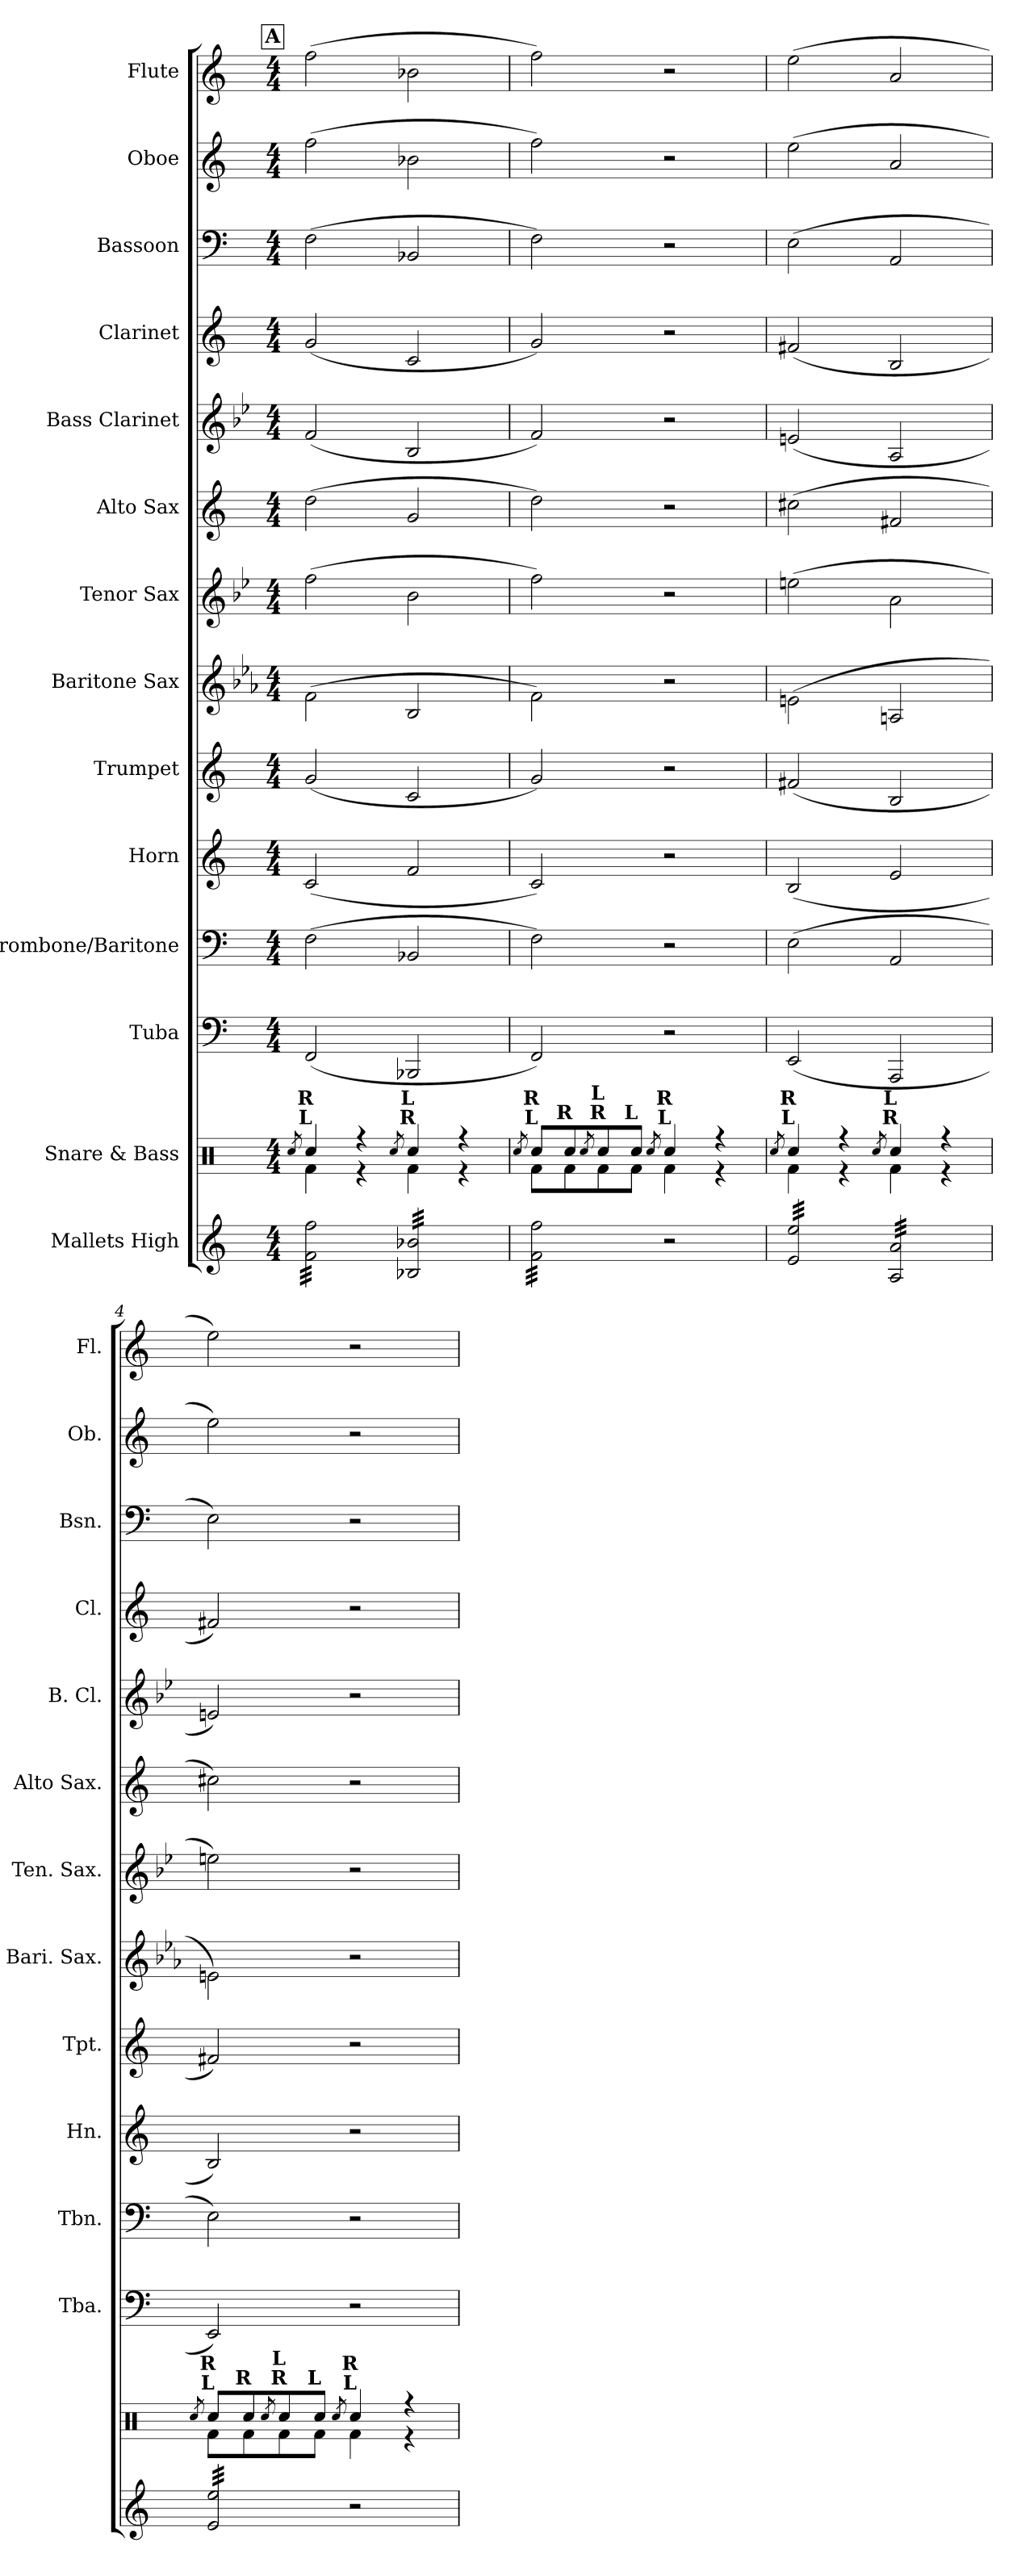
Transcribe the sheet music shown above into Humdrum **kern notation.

**kern	**kern	**kern	**kern	**kern	**kern	**kern	**kern	**kern	**kern	**kern	**kern	**kern	**kern
*part14	*part13	*part12	*part11	*part10	*part9	*part8	*part7	*part6	*part5	*part4	*part3	*part2	*part1
*staff14	*staff13	*staff12	*staff11	*staff10	*staff9	*staff8	*staff7	*staff6	*staff5	*staff4	*staff3	*staff2	*staff1
*I"Mallets High	*I"Snare & Bass	*I"Tuba	*I"Trombone/Baritone	*I"Horn	*I"Trumpet	*I"Baritone Sax	*I"Tenor Sax	*I"Alto Sax	*I"Bass Clarinet	*I"Clarinet	*I"Bassoon	*I"Oboe	*I"Flute
*	*	*I'Tba.	*I'Tbn.	*I'Hn.	*I'Tpt.	*I'Bari. Sax.	*I'Ten. Sax.	*I'Alto Sax.	*I'B. Cl.	*I'Cl.	*I'Bsn.	*I'Ob.	*I'Fl.
!!LO:PB:g=z
*clefG2	*clefX	*clefF4	*clefF4	*clefG2	*clefG2	*clefG2	*clefG2	*clefG2	*clefG2	*clefG2	*clefF4	*clefG2	*clefG2
*	*	*	*	*ITrd4c7	*ITrd1c2	*ITrd12c21	*ITrd8c14	*ITrd5c9	*ITrd8c14	*ITrd1c2	*	*	*
*k[]	*k[]	*k[]	*k[]	*k[b-]	*k[b-e-]	*k[b-e-a-]	*k[b-e-]	*k[b-e-a-]	*k[b-e-]	*k[b-e-]	*k[]	*k[]	*k[]
*M4/4	*M4/4	*M4/4	*M4/4	*M4/4	*M4/4	*M4/4	*M4/4	*M4/4	*M4/4	*M4/4	*M4/4	*M4/4	*M4/4
!!LO:REH:place=s1:B:color=#000000:enc=box:fs=10.5701:t=A
=1	=1	=1	=1	=1	=1	=1	=1	=1	=1	=1	=1	=1	=1
.	8qRcci/	.	.	.	.	.	.	.	.	.	.	.	.
*	*^	*	*	*	*	*	*	*	*	*	*	*	*
!	!LO:TX:a:B:cj:t=L	!	!	!	!	!	!	!	!	!	!	!	!	!
!	!LO:TX:a:B:cj:t=R	!	!	!	!	!	!	!	!	!	!	!	!	!
*tremolo	*	*	*	*	*	*	*	*	*	*	*	*	*	*
32fi\ 32ffiLLL	4Rcci/	4Rfi\	(2FFi/	(2Fi\	(2Fi/	(2fi/	(2Fi\	(2fi\	(2fi\	(2Fi/	(2fi/	(2Fi\	(2ffi\	(2ffi\
32fi\ 32ffi	.	.	.	.	.	.	.	.	.	.	.	.	.	.
32fi\ 32ffi	.	.	.	.	.	.	.	.	.	.	.	.	.	.
32fi\ 32ffi	.	.	.	.	.	.	.	.	.	.	.	.	.	.
32fi\ 32ffi	.	.	.	.	.	.	.	.	.	.	.	.	.	.
32fi\ 32ffi	.	.	.	.	.	.	.	.	.	.	.	.	.	.
32fi\ 32ffi	.	.	.	.	.	.	.	.	.	.	.	.	.	.
32fi\ 32ffi	.	.	.	.	.	.	.	.	.	.	.	.	.	.
32fi\ 32ffi	4r	4r	.	.	.	.	.	.	.	.	.	.	.	.
32fi\ 32ffi	.	.	.	.	.	.	.	.	.	.	.	.	.	.
32fi\ 32ffi	.	.	.	.	.	.	.	.	.	.	.	.	.	.
32fi\ 32ffi	.	.	.	.	.	.	.	.	.	.	.	.	.	.
32fi\ 32ffi	.	.	.	.	.	.	.	.	.	.	.	.	.	.
32fi\ 32ffi	.	.	.	.	.	.	.	.	.	.	.	.	.	.
32fi\ 32ffi	.	.	.	.	.	.	.	.	.	.	.	.	.	.
32fi\ 32ffiJJJ	.	.	.	.	.	.	.	.	.	.	.	.	.	.
.	8qRcci/	.	.	.	.	.	.	.	.	.	.	.	.	.
!	!LO:TX:a:B:cj:t=R	!	!	!	!	!	!	!	!	!	!	!	!	!
!	!LO:TX:a:B:cj:t=L	!	!	!	!	!	!	!	!	!	!	!	!	!
32B-Xi/ 32b-XiLLL	4Rcci/	4Rfi\	2BBB-Xi/	2BB-Xi/	2B-i/	2B-i/	2BB-i/	2B-i\	2B-i/	2BB-i/	2B-i/	2BB-Xi/	2b-Xi\	2b-Xi\
32B-Xi/ 32b-Xi	.	.	.	.	.	.	.	.	.	.	.	.	.	.
32B-Xi/ 32b-Xi	.	.	.	.	.	.	.	.	.	.	.	.	.	.
32B-Xi/ 32b-Xi	.	.	.	.	.	.	.	.	.	.	.	.	.	.
32B-Xi/ 32b-Xi	.	.	.	.	.	.	.	.	.	.	.	.	.	.
32B-Xi/ 32b-Xi	.	.	.	.	.	.	.	.	.	.	.	.	.	.
32B-Xi/ 32b-Xi	.	.	.	.	.	.	.	.	.	.	.	.	.	.
32B-Xi/ 32b-Xi	.	.	.	.	.	.	.	.	.	.	.	.	.	.
32B-Xi/ 32b-Xi	4r	4r	.	.	.	.	.	.	.	.	.	.	.	.
32B-Xi/ 32b-Xi	.	.	.	.	.	.	.	.	.	.	.	.	.	.
32B-Xi/ 32b-Xi	.	.	.	.	.	.	.	.	.	.	.	.	.	.
32B-Xi/ 32b-Xi	.	.	.	.	.	.	.	.	.	.	.	.	.	.
32B-Xi/ 32b-Xi	.	.	.	.	.	.	.	.	.	.	.	.	.	.
32B-Xi/ 32b-Xi	.	.	.	.	.	.	.	.	.	.	.	.	.	.
32B-Xi/ 32b-Xi	.	.	.	.	.	.	.	.	.	.	.	.	.	.
32B-Xi/ 32b-XiJJJ	.	.	.	.	.	.	.	.	.	.	.	.	.	.
=2	=2	=2	=2	=2	=2	=2	=2	=2	=2	=2	=2	=2	=2	=2
.	8qRcci/	.	.	.	.	.	.	.	.	.	.	.	.	.
!	!LO:TX:a:B:cj:t=L	!	!	!	!	!	!	!	!	!	!	!	!	!
!	!LO:TX:a:B:cj:t=R	!	!	!	!	!	!	!	!	!	!	!	!	!
32fi\ 32ffiLLL	8Rcci/L	8Rfi\L	2FFi/)	2Fi\)	2Fi/)	2fi/)	2Fi\)	2fi\)	2fi\)	2Fi/)	2fi/)	2Fi\)	2ffi\)	2ffi\)
32fi\ 32ffi	.	.	.	.	.	.	.	.	.	.	.	.	.	.
32fi\ 32ffi	.	.	.	.	.	.	.	.	.	.	.	.	.	.
32fi\ 32ffi	.	.	.	.	.	.	.	.	.	.	.	.	.	.
!	!LO:TX:a:B:cj:t=R	!	!	!	!	!	!	!	!	!	!	!	!	!
32fi\ 32ffi	8Rcci/	8Rfi\	.	.	.	.	.	.	.	.	.	.	.	.
32fi\ 32ffi	.	.	.	.	.	.	.	.	.	.	.	.	.	.
32fi\ 32ffi	.	.	.	.	.	.	.	.	.	.	.	.	.	.
32fi\ 32ffi	.	.	.	.	.	.	.	.	.	.	.	.	.	.
.	8qRcci/	.	.	.	.	.	.	.	.	.	.	.	.	.
!	!LO:TX:a:B:cj:t=R	!	!	!	!	!	!	!	!	!	!	!	!	!
!	!LO:TX:a:B:cj:t=L	!	!	!	!	!	!	!	!	!	!	!	!	!
32fi\ 32ffi	8Rcci/	8Rfi\	.	.	.	.	.	.	.	.	.	.	.	.
32fi\ 32ffi	.	.	.	.	.	.	.	.	.	.	.	.	.	.
32fi\ 32ffi	.	.	.	.	.	.	.	.	.	.	.	.	.	.
32fi\ 32ffi	.	.	.	.	.	.	.	.	.	.	.	.	.	.
!	!LO:TX:a:B:cj:t=L	!	!	!	!	!	!	!	!	!	!	!	!	!
32fi\ 32ffi	8Rcci/J	8Rfi\J	.	.	.	.	.	.	.	.	.	.	.	.
32fi\ 32ffi	.	.	.	.	.	.	.	.	.	.	.	.	.	.
32fi\ 32ffi	.	.	.	.	.	.	.	.	.	.	.	.	.	.
32fi\ 32ffiJJJ	.	.	.	.	.	.	.	.	.	.	.	.	.	.
.	8qRcci/	.	.	.	.	.	.	.	.	.	.	.	.	.
!	!LO:TX:a:B:cj:t=L	!	!	!	!	!	!	!	!	!	!	!	!	!
!	!LO:TX:a:B:cj:t=R	!	!	!	!	!	!	!	!	!	!	!	!	!
2r	4Rcci/	4Rfi\	2r	2r	2r	2r	2r	2r	2r	2r	2r	2r	2r	2r
.	4r	4r	.	.	.	.	.	.	.	.	.	.	.	.
=3	=3	=3	=3	=3	=3	=3	=3	=3	=3	=3	=3	=3	=3	=3
.	8qRcci/	.	.	.	.	.	.	.	.	.	.	.	.	.
!	!LO:TX:a:B:cj:t=L	!	!	!	!	!	!	!	!	!	!	!	!	!
!	!LO:TX:a:B:cj:t=R	!	!	!	!	!	!	!	!	!	!	!	!	!
32ei/ 32eeiLLL	4Rcci/	4Rfi\	(2EEi/	(2Ei\	(2Ei/	(2eni/	(2Eni\	(2eni\	(2eni\	(2Eni/	(2eni/	(2Ei\	(2eei\	(2eei\
32ei/ 32eei	.	.	.	.	.	.	.	.	.	.	.	.	.	.
32ei/ 32eei	.	.	.	.	.	.	.	.	.	.	.	.	.	.
32ei/ 32eei	.	.	.	.	.	.	.	.	.	.	.	.	.	.
32ei/ 32eei	.	.	.	.	.	.	.	.	.	.	.	.	.	.
32ei/ 32eei	.	.	.	.	.	.	.	.	.	.	.	.	.	.
32ei/ 32eei	.	.	.	.	.	.	.	.	.	.	.	.	.	.
32ei/ 32eei	.	.	.	.	.	.	.	.	.	.	.	.	.	.
32ei/ 32eei	4r	4r	.	.	.	.	.	.	.	.	.	.	.	.
32ei/ 32eei	.	.	.	.	.	.	.	.	.	.	.	.	.	.
32ei/ 32eei	.	.	.	.	.	.	.	.	.	.	.	.	.	.
32ei/ 32eei	.	.	.	.	.	.	.	.	.	.	.	.	.	.
32ei/ 32eei	.	.	.	.	.	.	.	.	.	.	.	.	.	.
32ei/ 32eei	.	.	.	.	.	.	.	.	.	.	.	.	.	.
32ei/ 32eei	.	.	.	.	.	.	.	.	.	.	.	.	.	.
32ei/ 32eeiJJJ	.	.	.	.	.	.	.	.	.	.	.	.	.	.
.	8qRcci/	.	.	.	.	.	.	.	.	.	.	.	.	.
!	!LO:TX:a:B:cj:t=R	!	!	!	!	!	!	!	!	!	!	!	!	!
!	!LO:TX:a:B:cj:t=L	!	!	!	!	!	!	!	!	!	!	!	!	!
32Ai/ 32aiLLL	4Rcci/	4Rfi\	2AAAi/	2AAi/	2Ai/	2Ai/	2AAni/	2Ai\	2Ani/	2AAi/	2Ai/	2AAi/	2ai/	2ai/
32Ai/ 32ai	.	.	.	.	.	.	.	.	.	.	.	.	.	.
32Ai/ 32ai	.	.	.	.	.	.	.	.	.	.	.	.	.	.
32Ai/ 32ai	.	.	.	.	.	.	.	.	.	.	.	.	.	.
32Ai/ 32ai	.	.	.	.	.	.	.	.	.	.	.	.	.	.
32Ai/ 32ai	.	.	.	.	.	.	.	.	.	.	.	.	.	.
32Ai/ 32ai	.	.	.	.	.	.	.	.	.	.	.	.	.	.
32Ai/ 32ai	.	.	.	.	.	.	.	.	.	.	.	.	.	.
32Ai/ 32ai	4r	4r	.	.	.	.	.	.	.	.	.	.	.	.
32Ai/ 32ai	.	.	.	.	.	.	.	.	.	.	.	.	.	.
32Ai/ 32ai	.	.	.	.	.	.	.	.	.	.	.	.	.	.
32Ai/ 32ai	.	.	.	.	.	.	.	.	.	.	.	.	.	.
32Ai/ 32ai	.	.	.	.	.	.	.	.	.	.	.	.	.	.
32Ai/ 32ai	.	.	.	.	.	.	.	.	.	.	.	.	.	.
32Ai/ 32ai	.	.	.	.	.	.	.	.	.	.	.	.	.	.
32Ai/ 32aiJJJ	.	.	.	.	.	.	.	.	.	.	.	.	.	.
=4	=4	=4	=4	=4	=4	=4	=4	=4	=4	=4	=4	=4	=4	=4
.	8qRcci/	.	.	.	.	.	.	.	.	.	.	.	.	.
!	!LO:TX:a:B:cj:t=L	!	!	!	!	!	!	!	!	!	!	!	!	!
!	!LO:TX:a:B:cj:t=R	!	!	!	!	!	!	!	!	!	!	!	!	!
32ei/ 32eeiLLL	8Rcci/L	8Rfi\L	2EEi/)	2Ei\)	2Ei/)	2eni/)	2Eni\)	2eni\)	2eni\)	2Eni/)	2eni/)	2Ei\)	2eei\)	2eei\)
32ei/ 32eei	.	.	.	.	.	.	.	.	.	.	.	.	.	.
32ei/ 32eei	.	.	.	.	.	.	.	.	.	.	.	.	.	.
32ei/ 32eei	.	.	.	.	.	.	.	.	.	.	.	.	.	.
!	!LO:TX:a:B:cj:t=R	!	!	!	!	!	!	!	!	!	!	!	!	!
32ei/ 32eei	8Rcci/	8Rfi\	.	.	.	.	.	.	.	.	.	.	.	.
32ei/ 32eei	.	.	.	.	.	.	.	.	.	.	.	.	.	.
32ei/ 32eei	.	.	.	.	.	.	.	.	.	.	.	.	.	.
32ei/ 32eei	.	.	.	.	.	.	.	.	.	.	.	.	.	.
.	8qRcci/	.	.	.	.	.	.	.	.	.	.	.	.	.
!	!LO:TX:a:B:cj:t=R	!	!	!	!	!	!	!	!	!	!	!	!	!
!	!LO:TX:a:B:cj:t=L	!	!	!	!	!	!	!	!	!	!	!	!	!
32ei/ 32eei	8Rcci/	8Rfi\	.	.	.	.	.	.	.	.	.	.	.	.
32ei/ 32eei	.	.	.	.	.	.	.	.	.	.	.	.	.	.
32ei/ 32eei	.	.	.	.	.	.	.	.	.	.	.	.	.	.
32ei/ 32eei	.	.	.	.	.	.	.	.	.	.	.	.	.	.
!	!LO:TX:a:B:cj:t=L	!	!	!	!	!	!	!	!	!	!	!	!	!
32ei/ 32eei	8Rcci/J	8Rfi\J	.	.	.	.	.	.	.	.	.	.	.	.
32ei/ 32eei	.	.	.	.	.	.	.	.	.	.	.	.	.	.
32ei/ 32eei	.	.	.	.	.	.	.	.	.	.	.	.	.	.
32ei/ 32eeiJJJ	.	.	.	.	.	.	.	.	.	.	.	.	.	.
*Xtremolo	*	*	*	*	*	*	*	*	*	*	*	*	*	*
.	8qRcci/	.	.	.	.	.	.	.	.	.	.	.	.	.
!	!LO:TX:a:B:cj:t=L	!	!	!	!	!	!	!	!	!	!	!	!	!
!	!LO:TX:a:B:cj:t=R	!	!	!	!	!	!	!	!	!	!	!	!	!
2r	4Rcci/	4Rfi\	2r	2r	2r	2r	2r	2r	2r	2r	2r	2r	2r	2r
.	4r	4r	.	.	.	.	.	.	.	.	.	.	.	.
*	*v	*v	*	*	*	*	*	*	*	*	*	*	*	*
=	=	=	=	=	=	=	=	=	=	=	=	=	=
*-	*-	*-	*-	*-	*-	*-	*-	*-	*-	*-	*-	*-	*-
